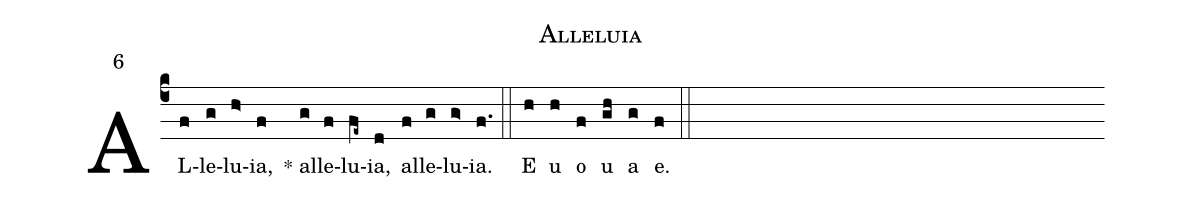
name:Alleluia;
mode:6;
%%
(c4)AL(f)le(g)lu(h>)ia,(f) *
al(g)le(f)lu(fe~)ia,(d)
al(f)le(g)lu(g>)ia.(f.) (::) E(h) u(h) o(f) u(gh) a(g) e.(f) (::)
